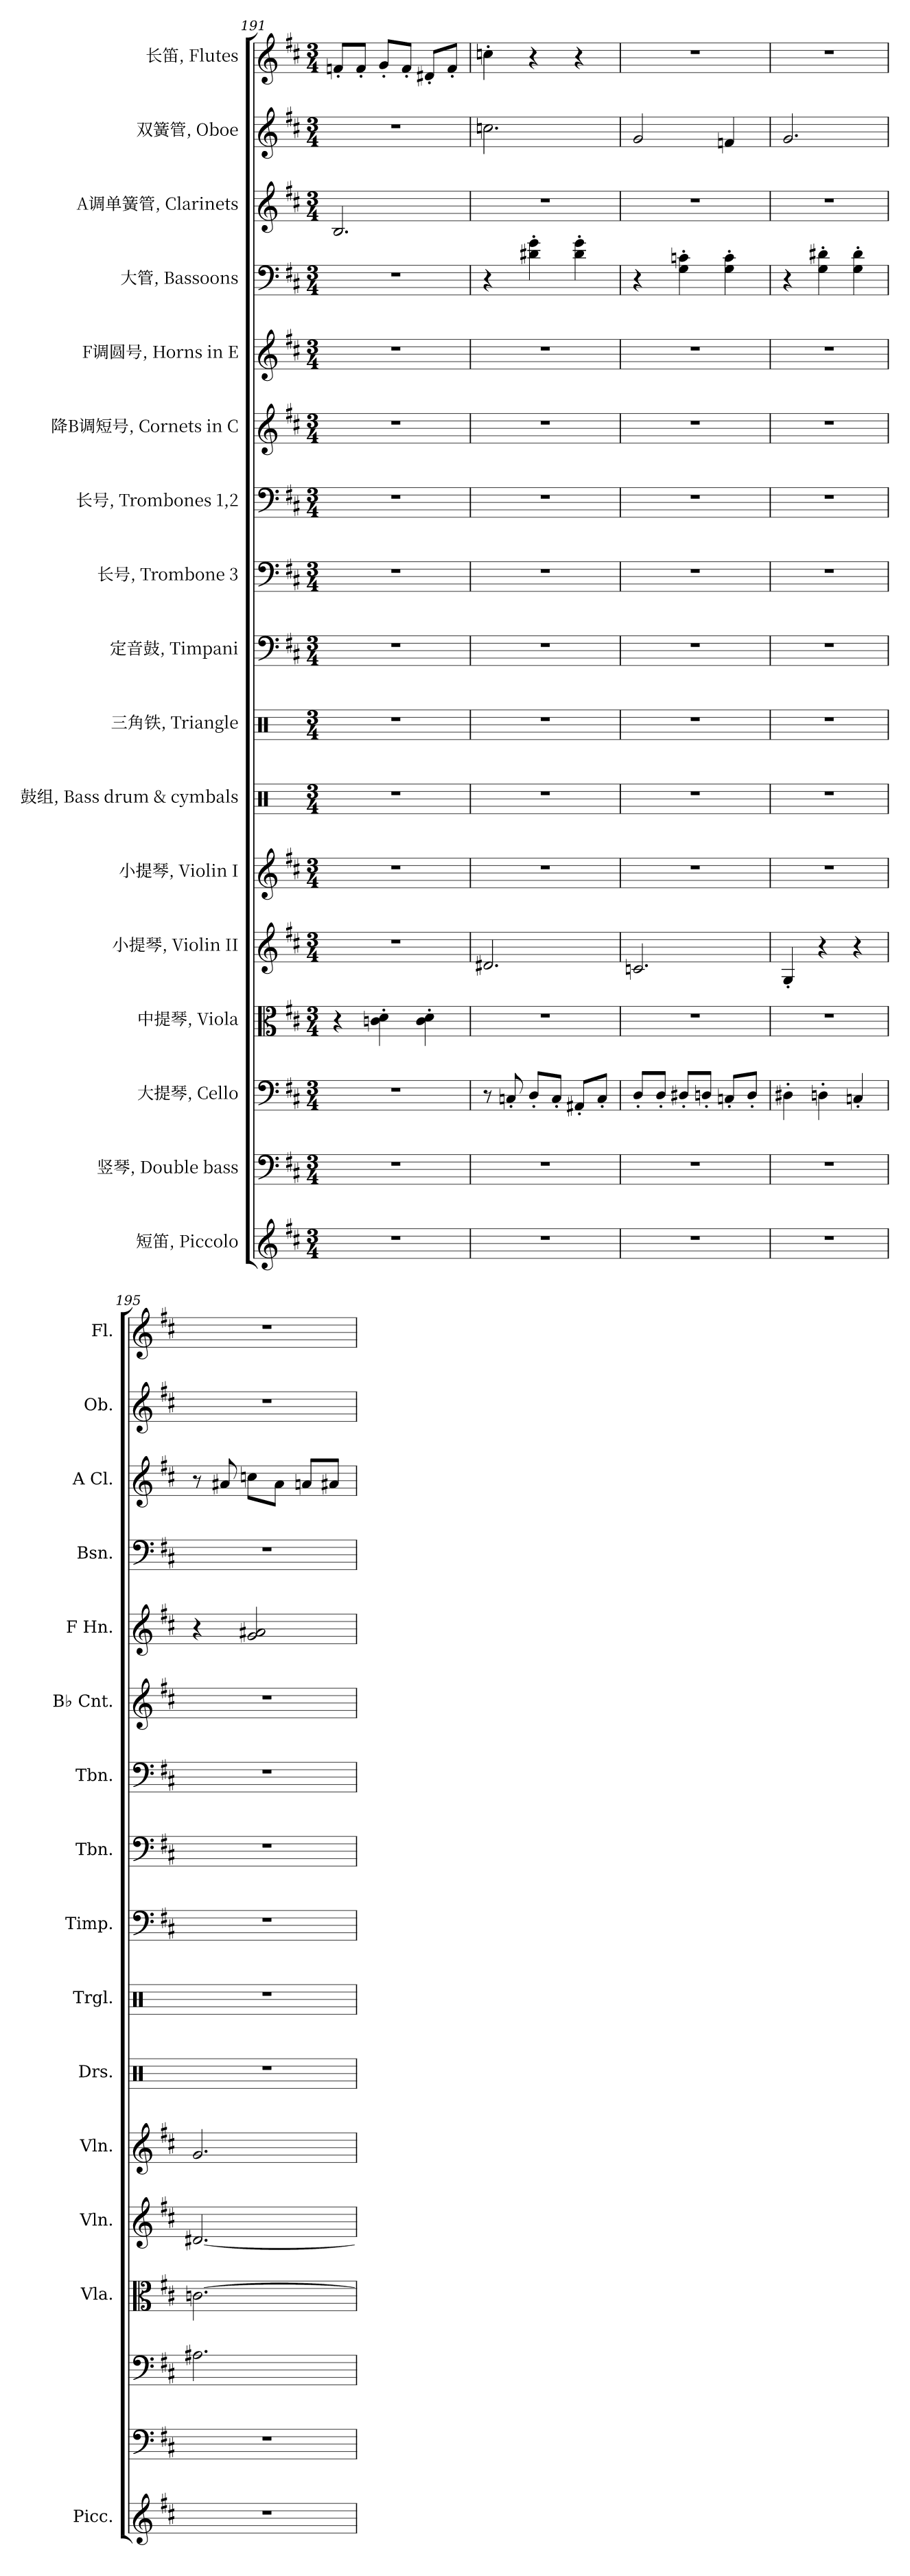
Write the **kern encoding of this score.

**kern	**kern	**kern	**kern	**kern	**kern	**kern	**kern	**kern	**kern	**kern	**kern	**kern	**kern	**kern	**kern	**kern
*part17	*part16	*part15	*part14	*part13	*part12	*part11	*part10	*part9	*part8	*part7	*part6	*part5	*part4	*part3	*part2	*part1
*staff17	*staff16	*staff15	*staff14	*staff13	*staff12	*staff11	*staff10	*staff9	*staff8	*staff7	*staff6	*staff5	*staff4	*staff3	*staff2	*staff1
*I"短笛, Piccolo	*I"竖琴, Double bass	*I"大提琴, Cello	*I"中提琴, Viola	*I"小提琴, Violin II	*I"小提琴, Violin I	*I"鼓组, Bass drum &amp; cymbals	*I"三角铁, Triangle	*I"定音鼓, Timpani	*I"长号, Trombone 3	*I"长号, Trombones 1,2	*I"降B调短号, Cornets in C	*I"F调圆号, Horns in E	*I"大管, Bassoons	*I"A调单簧管, Clarinets	*I"双簧管, Oboe	*I"长笛, Flutes
*I'Picc.	*	*	*I'Vla.	*I'Vln.	*I'Vln.	*I'Drs.	*I'Trgl.	*I'Timp.	*I'Tbn.	*I'Tbn.	*I'B♭ Cnt.	*I'F Hn.	*I'Bsn.	*I'A Cl.	*I'Ob.	*I'Fl.
*clefG2	*clefF4	*clefF4	*clefC3	*clefG2	*clefG2	*clefX	*clefX	*clefF4	*clefF4	*clefF4	*clefG2	*clefG2	*clefF4	*clefG2	*clefG2	*clefG2
*ITrd-7c-12	*	*	*	*	*	*	*	*	*	*	*ITrd1c2	*ITrd4c7	*	*ITrd2c3	*	*
*k[f#c#]	*k[f#c#]	*k[f#c#]	*k[f#c#]	*k[f#c#]	*k[f#c#]	*k[]	*k[]	*k[f#c#]	*k[f#c#]	*k[f#c#]	*k[]	*k[f#]	*k[f#c#]	*k[f#c#g#d#a#]	*k[f#c#]	*k[f#c#]
*M3/4	*M3/4	*M3/4	*M3/4	*M3/4	*M3/4	*M3/4	*M3/4	*M3/4	*M3/4	*M3/4	*M3/4	*M3/4	*M3/4	*M3/4	*M3/4	*M3/4
=191	=191	=191	=191	=191	=191	=191	=191	=191	=191	=191	=191	=191	=191	=191	=191	=191
2.r	2.r	2.r	4r	2.r	2.r	2.r	2.r	2.r	2.r	2.r	2.r	2.r	2.r	2.G#/	2.r	8fn'/L
.	.	.	.	.	.	.	.	.	.	.	.	.	.	.	.	8f'/J
.	.	.	4cn\' 4d\'	.	.	.	.	.	.	.	.	.	.	.	.	8g'/L
.	.	.	.	.	.	.	.	.	.	.	.	.	.	.	.	8f'/J
.	.	.	4c\' 4d\'	.	.	.	.	.	.	.	.	.	.	.	.	8d#X'/L
.	.	.	.	.	.	.	.	.	.	.	.	.	.	.	.	8f'/J
=192	=192	=192	=192	=192	=192	=192	=192	=192	=192	=192	=192	=192	=192	=192	=192	=192
2.r	2.r	8r	2.r	2.d#X/	2.r	2.r	2.r	2.r	2.r	2.r	2.r	2.r	4r	2.r	2.ccn\	4ccn'\
.	.	8Cn'/	.	.	.	.	.	.	.	.	.	.	.	.	.	.
.	.	8D'/L	.	.	.	.	.	.	.	.	.	.	4d#X\' 4g\'	.	.	4r
.	.	8C'/J	.	.	.	.	.	.	.	.	.	.	.	.	.	.
.	.	8AA#X'/L	.	.	.	.	.	.	.	.	.	.	4d#\' 4g\'	.	.	4r
.	.	8C'/J	.	.	.	.	.	.	.	.	.	.	.	.	.	.
!!LO:PB:g=z
=193	=193	=193	=193	=193	=193	=193	=193	=193	=193	=193	=193	=193	=193	=193	=193	=193
2.r	2.r	8D'/L	2.r	2.cn/	2.r	2.r	2.r	2.r	2.r	2.r	2.r	2.r	4r	2.r	2g/	2.r
.	.	8D'/J	.	.	.	.	.	.	.	.	.	.	.	.	.	.
.	.	8D#X'/L	.	.	.	.	.	.	.	.	.	.	4G\' 4cn\'	.	.	.
.	.	8Dn'/J	.	.	.	.	.	.	.	.	.	.	.	.	.	.
.	.	8Cn'/L	.	.	.	.	.	.	.	.	.	.	4G\' 4c\'	.	4fn/	.
.	.	8D'/J	.	.	.	.	.	.	.	.	.	.	.	.	.	.
=194	=194	=194	=194	=194	=194	=194	=194	=194	=194	=194	=194	=194	=194	=194	=194	=194
2.r	2.r	4D#X'\	2.r	4G'/	2.r	2.r	2.r	2.r	2.r	2.r	2.r	2.r	4r	2.r	2.g/	2.r
.	.	4Dn'\	.	4r	.	.	.	.	.	.	.	.	4G\' 4d#X\'	.	.	.
.	.	4Cn'/	.	4r	.	.	.	.	.	.	.	.	4G\' 4d#\'	.	.	.
=195	=195	=195	=195	=195	=195	=195	=195	=195	=195	=195	=195	=195	=195	=195	=195	=195
2.r	2.r	2.A#X\	[2.cn\	[2.d#X/	2.g/	2.r	2.r	2.r	2.r	2.r	2.r	4r	2.r	8r	2.r	2.r
.	.	.	.	.	.	.	.	.	.	.	.	.	.	8f##X/	.	.
.	.	.	.	.	.	.	.	.	.	.	.	2c/ 2d#X/	.	8an\L	.	.
.	.	.	.	.	.	.	.	.	.	.	.	.	.	8f##\J	.	.
.	.	.	.	.	.	.	.	.	.	.	.	.	.	8f#X/L	.	.
.	.	.	.	.	.	.	.	.	.	.	.	.	.	8f##X/J	.	.
=	=	=	=	=	=	=	=	=	=	=	=	=	=	=	=	=
*-	*-	*-	*-	*-	*-	*-	*-	*-	*-	*-	*-	*-	*-	*-	*-	*-
